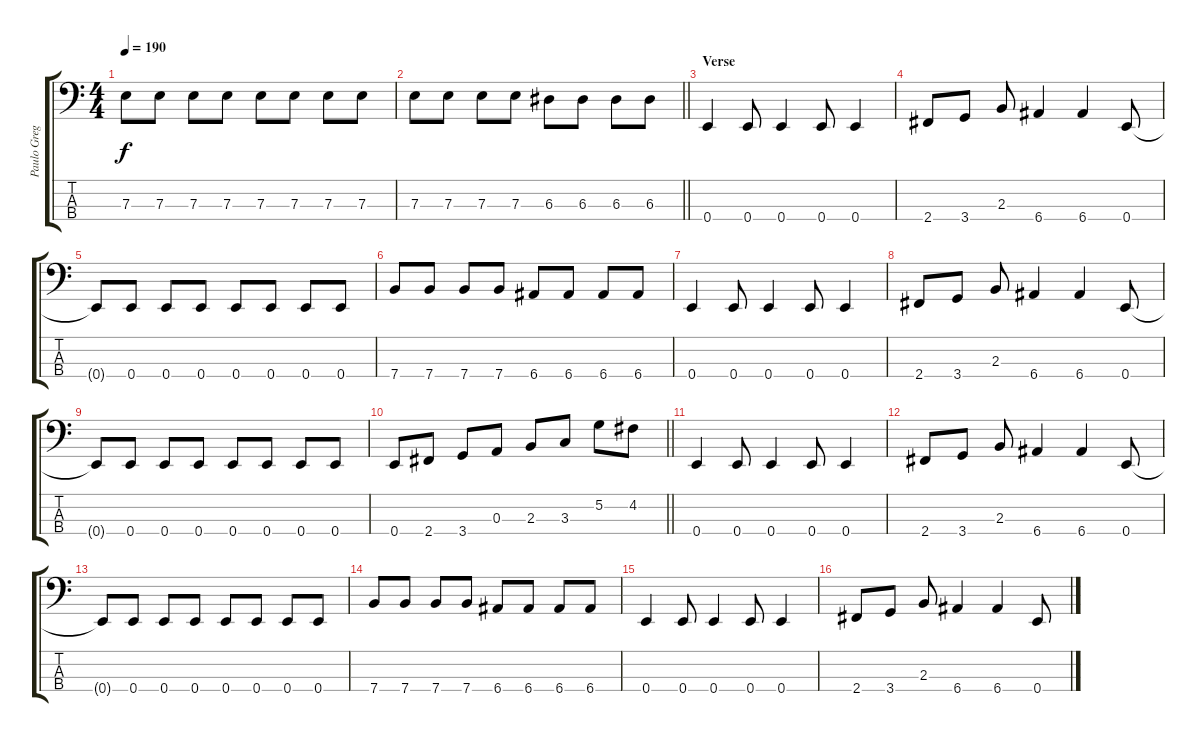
\track ("Paulo Gregoletto" "Paulo Greg") {instrument electricbasspick}
\staff {score tabs}
\tuning (G2 D2 A1 E1) {hide}
\ts (4 4)
\tempo 190
\clef f4
\ks c
7.3.8{dy f} 7.3.8 7.3.8 7.3.8 7.3.8 7.3.8 7.3.8 7.3.8 |
\barLineRight lightlight
7.3.8 7.3.8 7.3.8 7.3.8 6.3.8 6.3.8 6.3.8 6.3.8 |
\section ("" "Verse")
0.4.4 0.4.8 0.4.4 0.4.8 0.4.4 |
2.4.8 3.4.8 2.3.8 6.4.4 6.4.4 0.4.8 |
0.4{t}.8 0.4.8 0.4.8 0.4.8 0.4.8 0.4.8 0.4.8 0.4.8 |
7.4.8 7.4.8 7.4.8 7.4.8 6.4.8 6.4.8 6.4.8 6.4.8 |
0.4.4 0.4.8 0.4.4 0.4.8 0.4.4 |
2.4.8 3.4.8 2.3.8 6.4.4 6.4.4 0.4.8 |
0.4{t}.8 0.4.8 0.4.8 0.4.8 0.4.8 0.4.8 0.4.8 0.4.8 |
\barLineRight lightlight
0.4.8 2.4.8 3.4.8 0.3.8 2.3.8 3.3.8 5.2.8 4.2.8 |
0.4.4 0.4.8 0.4.4 0.4.8 0.4.4 |
2.4.8 3.4.8 2.3.8 6.4.4 6.4.4 0.4.8 |
0.4{t}.8 0.4.8 0.4.8 0.4.8 0.4.8 0.4.8 0.4.8 0.4.8 |
7.4.8 7.4.8 7.4.8 7.4.8 6.4.8 6.4.8 6.4.8 6.4.8 |
0.4.4 0.4.8 0.4.4 0.4.8 0.4.4 |
2.4.8 3.4.8 2.3.8 6.4.4 6.4.4 0.4.8
